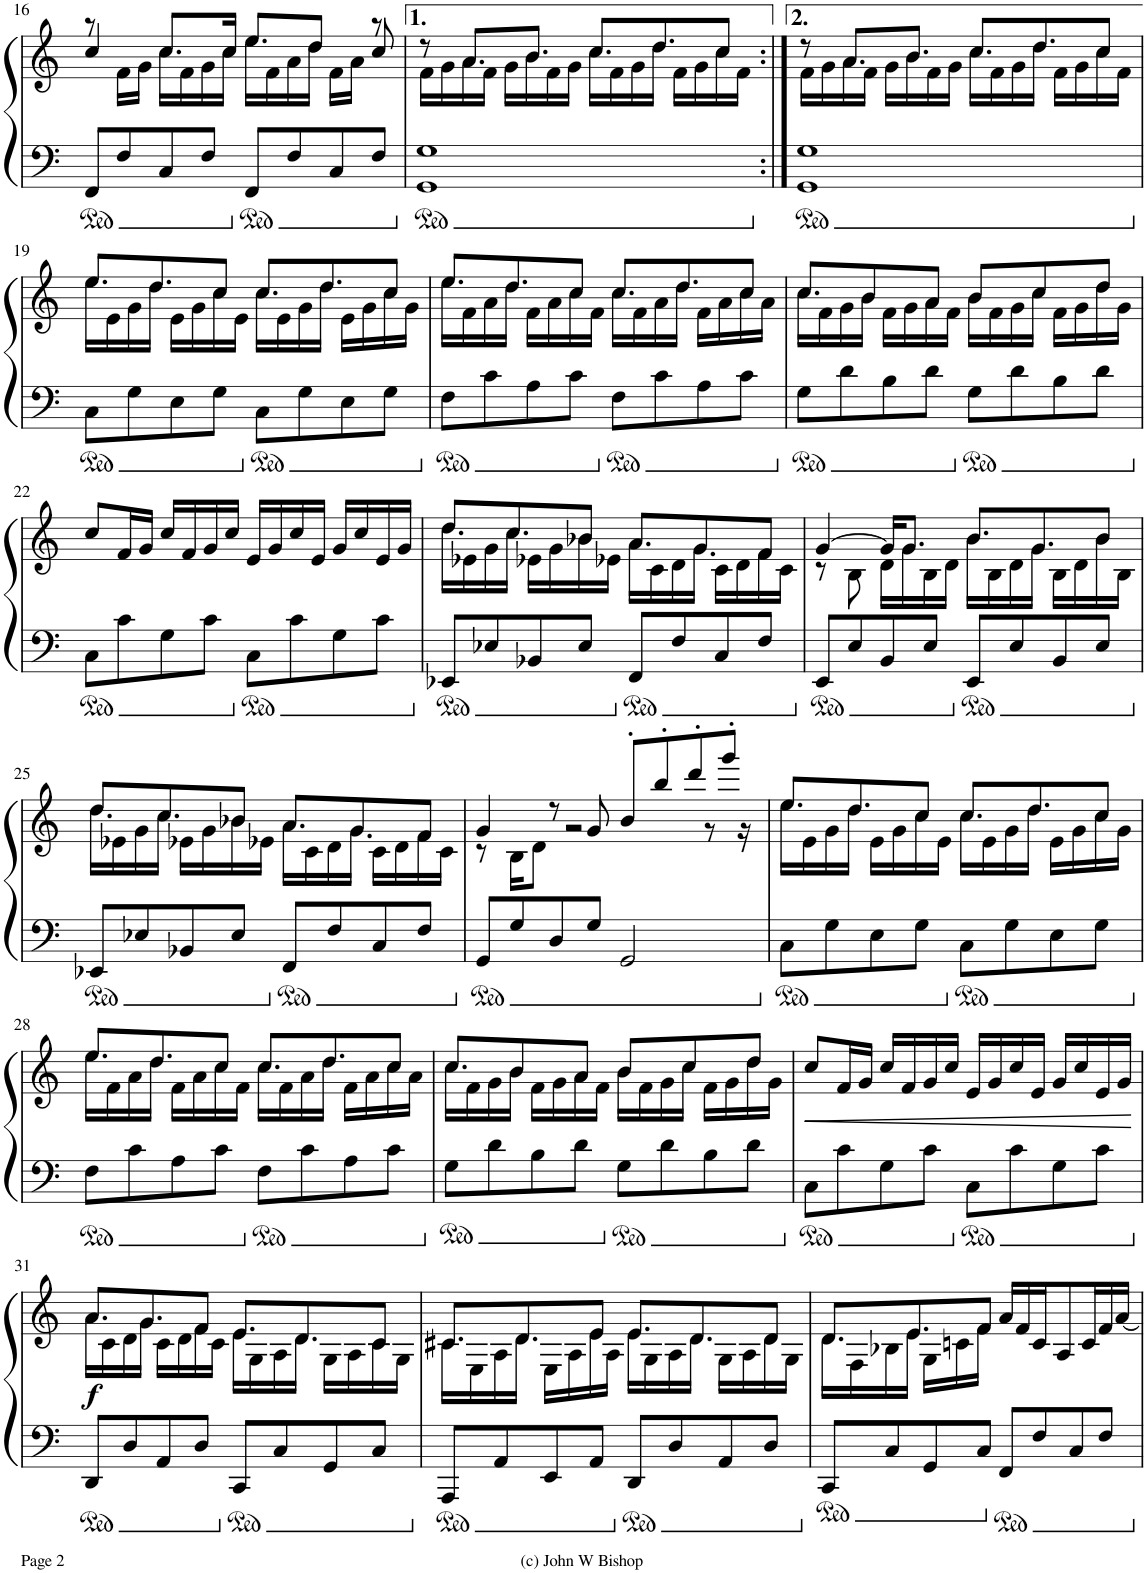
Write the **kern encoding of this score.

**kern	**kern	**dynam
*part1	*part1	*part1
*staff2	*staff1	*staff1/2
*I"Piano, 12 String - IB-079 Combi	*	*
*I'Pno.	*	*
!!LO:PB:g=z
*clefF4	*clefG2	*
*k[]	*k[]	*
*M4/4	*M4/4	*
=16	=16	=16
*	*^	*
8FF/L	8r	4cc/	.
8F/	16f\LL	.	.
.	16g\JJ	.	.
8C/	16cc\LL	8.cc/L	.
.	16f\	.	.
8F/J	16g\	.	.
.	16cc\JJ	16cc/Jk	.
8FF/L	16ee\LL	8.ee/L	.
.	16f\	.	.
8F/	16a\	.	.
.	16dd\JJ	8dd/J	.
8C/	16f\LL	.	.
.	16a\JJ	16ryy	.
8F/J	8r	8cc/	.
=17	=17	=17	=17
1GG 1G	8r	16f\LL	.
.	.	16g\	.
.	8.a/L	16a\	.
.	.	16f\JJ	.
.	.	16g\LL	.
.	8.b/J	16b\	.
.	.	16f\	.
.	.	16g\JJ	.
.	8.cc/L	16cc\LL	.
.	.	16f\	.
.	.	16g\	.
.	8.dd/	16dd\JJ	.
.	.	16f\LL	.
.	.	16g\	.
.	8cc/J	16cc\	.
.	.	16f\JJ	.
=18:|!	=18:|!	=18:|!	=18:|!
1GG 1G	8r	16f\LL	.
.	.	16g\	.
.	8.a/L	16a\	.
.	.	16f\JJ	.
.	.	16g\LL	.
.	8.b/J	16b\	.
.	.	16f\	.
.	.	16g\JJ	.
.	8.cc/L	16cc\LL	.
.	.	16f\	.
.	.	16g\	.
.	8.dd/	16dd\JJ	.
.	.	16f\LL	.
.	.	16g\	.
.	8cc/J	16cc\	.
.	.	16f\JJ	.
!!LO:LB:g=z	!!
=19	=19	=19	=19
8C\L	8.ee/L	16ee\LL	.
.	.	16e\	.
8G\	.	16g\	.
.	8.dd/	16dd\JJ	.
8E\	.	16e\LL	.
.	.	16g\	.
8G\J	8cc/J	16cc\	.
.	.	16e\JJ	.
8C\L	8.cc/L	16cc\LL	.
.	.	16e\	.
8G\	.	16g\	.
.	8.dd/	16dd\JJ	.
8E\	.	16e\LL	.
.	.	16g\	.
8G\J	8cc/J	16cc\	.
.	.	16g\JJ	.
=20	=20	=20	=20
8F\L	8.ee/L	16ee\LL	.
.	.	16f\	.
8c\	.	16a\	.
.	8.dd/	16dd\JJ	.
8A\	.	16f\LL	.
.	.	16a\	.
8c\J	8cc/J	16cc\	.
.	.	16f\JJ	.
8F\L	8.cc/L	16cc\LL	.
.	.	16f\	.
8c\	.	16a\	.
.	8.dd/	16dd\JJ	.
8A\	.	16f\LL	.
.	.	16a\	.
8c\J	8cc/J	16cc\	.
.	.	16a\JJ	.
=21	=21	=21	=21
8G\L	8.cc/L	16cc\LL	.
.	.	16f\	.
8d\	.	16g\	.
.	8.b/	16b\JJ	.
8B\	.	16f\LL	.
.	.	16g\	.
8d\J	8a/J	16a\	.
.	.	16f\JJ	.
8G\L	8.b/L	16b\LL	.
.	.	16f\	.
8d\	.	16g\	.
.	8.cc/	16cc\JJ	.
8B\	.	16f\LL	.
.	.	16g\	.
8d\J	8dd/J	16dd\	.
.	.	16g\JJ	.
*	*v	*v	*
!!LO:LB:g=z
=22	=22	=22
8C\L	8cc/L	.
8c\	16f/L	.
.	16g/JJ	.
8G\	16cc/LL	.
.	16f/	.
8c\J	16g/	.
.	16cc/JJ	.
8C\L	16e/LL	.
.	16g/	.
8c\	16cc/	.
.	16e/JJ	.
8G\	16g/LL	.
.	16cc/	.
8c\J	16e/	.
.	16g/JJ	.
=23	=23	=23
*	*^	*
8EE-X/L	16dd\LL	8.dd/L	.
.	16e-X\	.	.
8E-X/	16g\	.	.
.	16cc\JJ	8.cc/	.
8BB-X/	16e-X\LL	.	.
.	16g\	.	.
8E-/J	16b-X\	8b-/J	.
.	16e-X\JJ	.	.
8FF/L	16a\LL	8.a/L	.
.	16c\	.	.
8F/	16d\	.	.
.	16g\JJ	8.g/	.
8C/	16c\LL	.	.
.	16d\	.	.
8F/J	16f\	8f/J	.
.	16c\JJ	.	.
=24	=24	=24	=24
8EE/L	[4g/	8r	.
8E/	.	8B\	.
8BB/	16g/KL]	16d\LL	.
.	8.g/J	16g\	.
8E/J	.	16B\	.
.	.	16d\JJ	.
8EE/L	8.b/L	16b\LL	.
.	.	16B\	.
8E/	.	16d\	.
.	8.g/	16g\JJ	.
8BB/	.	16B\LL	.
.	.	16d\	.
8E/J	8b/J	16b\	.
.	.	16B\JJ	.
!!LO:LB:g=z	!!
=25	=25	=25	=25
8EE-X/L	16dd\LL	8.dd/L	.
.	16e-X\	.	.
8E-X/	16g\	.	.
.	16cc\JJ	8.cc/	.
8BB-X/	16e-X\LL	.	.
.	16g\	.	.
8E-/J	16b-X\	8b-/J	.
.	16e-X\JJ	.	.
8FF/L	16a\LL	8.a/L	.
.	16c\	.	.
8F/	16d\	.	.
.	16g\JJ	8.g/	.
8C/	16c\LL	.	.
.	16d\	.	.
8F/J	16f\	8f/J	.
.	16c\JJ	.	.
=26	=26	=26	=26
8GG/L	4g/	8r	.
8G/	.	16B\KL	.
.	.	8d\J	.
8D/	8r	.	.
.	.	2r	.
8G/J	8g/	.	.
2GG/	8b'/L	.	.
.	8bb'/	.	.
.	8ddd'/	.	.
.	.	8r	.
.	8ggg'/J	.	.
.	.	16r	.
=27	=27	=27	=27
8C\L	8.ee/L	16ee\LL	.
.	.	16e\	.
8G\	.	16g\	.
.	8.dd/	16dd\JJ	.
8E\	.	16e\LL	.
.	.	16g\	.
8G\J	8cc/J	16cc\	.
.	.	16e\JJ	.
8C\L	8.cc/L	16cc\LL	.
.	.	16e\	.
8G\	.	16g\	.
.	8.dd/	16dd\JJ	.
8E\	.	16e\LL	.
.	.	16g\	.
8G\J	8cc/J	16cc\	.
.	.	16g\JJ	.
!!LO:LB:g=z	!!
=28	=28	=28	=28
8F\L	8.ee/L	16ee\LL	.
.	.	16f\	.
8c\	.	16a\	.
.	8.dd/	16dd\JJ	.
8A\	.	16f\LL	.
.	.	16a\	.
8c\J	8cc/J	16cc\	.
.	.	16f\JJ	.
8F\L	8.cc/L	16cc\LL	.
.	.	16f\	.
8c\	.	16a\	.
.	8.dd/	16dd\JJ	.
8A\	.	16f\LL	.
.	.	16a\	.
8c\J	8cc/J	16cc\	.
.	.	16a\JJ	.
=29	=29	=29	=29
8G\L	8.cc/L	16cc\LL	.
.	.	16f\	.
8d\	.	16g\	.
.	8.b/	16b\JJ	.
8B\	.	16f\LL	.
.	.	16g\	.
8d\J	8a/J	16a\	.
.	.	16f\JJ	.
8G\L	8.b/L	16b\LL	.
.	.	16f\	.
8d\	.	16g\	.
.	8.cc/	16cc\JJ	.
8B\	.	16f\LL	.
.	.	16g\	.
8d\J	8dd/J	16dd\	.
.	.	16g\JJ	.
=30	=30	=30	=30
!	!	!	!LO:HP:b
*	*v	*v	*
8C\L	8cc/L	<
8c\	16f/L	.
.	16g/JJ	.
8G\	16cc/LL	.
.	16f/	.
8c\J	16g/	.
.	16cc/JJ	.
8C\L	16e/LL	.
.	16g/	.
8c\	16cc/	.
.	16e/JJ	.
8G\	16g/LL	.
.	16cc/	.
8c\J	16e/	.
.	16g/JJ	.
.	.	[
!!LO:LB:g=z
=31	=31	=31
*	*^	*
!	!	!	!LO:DY:b
8DD/L	8.a/L	16a\LL	f
.	.	16c\	.
8D/	.	16d\	.
.	8.g/	16g\JJ	.
8AA/	.	16c\LL	.
.	.	16d\	.
8D/J	8f/J	16f\	.
.	.	16c\JJ	.
8CC/L	8.e/L	16e\LL	.
.	.	16G\	.
8C/	.	16A\	.
.	8.d/	16d\JJ	.
8GG/	.	16G\LL	.
.	.	16A\	.
8C/J	8c/J	16c\	.
.	.	16G\JJ	.
=32	=32	=32	=32
8AAA/L	8.c#X/L	16c#\LL	.
.	.	16E\	.
8AA/	.	16A\	.
.	8.d/	16d\JJ	.
8EE/	.	16E\LL	.
.	.	16A\	.
8AA/J	8e/J	16e\	.
.	.	16A\JJ	.
8DD/L	8.e/L	16e\LL	.
.	.	16G\	.
8D/	.	16A\	.
.	8.d/	16d\JJ	.
8AA/	.	16G\LL	.
.	.	16A\	.
8D/J	8d/J	16d\	.
.	.	16G\JJ	.
=33	=33	=33	=33
8CC/L	8.d/L	16d\LL	.
.	.	16F\	.
8C/	.	16B-X\	.
.	8.e/	16e\JJ	.
8GG/	.	16G\LL	.
.	.	16cn\	.
8C/J	8f/J	16f\JJ	.
.	.	2ryy	.
8FF/L	16a/LL	.	.
.	16f/	.	.
8F/	16c/J	.	.
.	8A/	.	.
8C/	.	.	.
.	16c/L	.	.
8F/J	16f/	.	.
.	[16a/JJ	16ryy	.
*	*v	*v	*
=	=	=
*-	*-	*-
